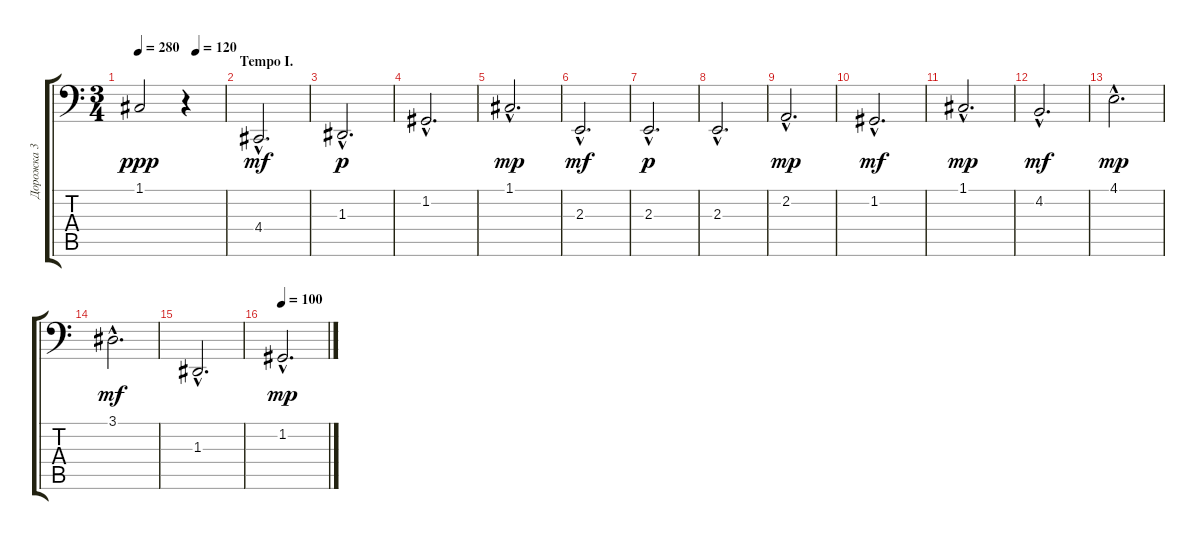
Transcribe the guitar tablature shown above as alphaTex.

\track ("Дорожка 3" "Дорожка 3") {instrument acousticgrandpiano}
\staff {score tabs}
\tuning (C3 G2 D2 A1 E1 B0) {hide}
\ts (3 4)
\tempo 280
\tempo (120 0.6666666666666666)
\clef f4
\ks c
1.1.2{dy ppp} r.4 |
\section ("" "Tempo I.")
4.4{hac}.2{d dy mf} |
1.3{hac}.2{d dy p} |
1.2{hac}.2{d} |
1.1{hac}.2{d dy mp} |
2.3{hac}.2{d dy mf} |
2.3{hac}.2{d dy p} |
2.3{hac}.2{d} |
2.2{hac}.2{d dy mp} |
1.2{hac}.2{d dy mf} |
1.1{hac}.2{d dy mp} |
4.2{hac}.2{d dy mf} |
4.1{hac}.2{d dy mp} |
3.1{hac}.2{d dy mf} |
1.3{hac}.2{d} |
\tempo 100
1.2{hac}.2{d dy mp}
